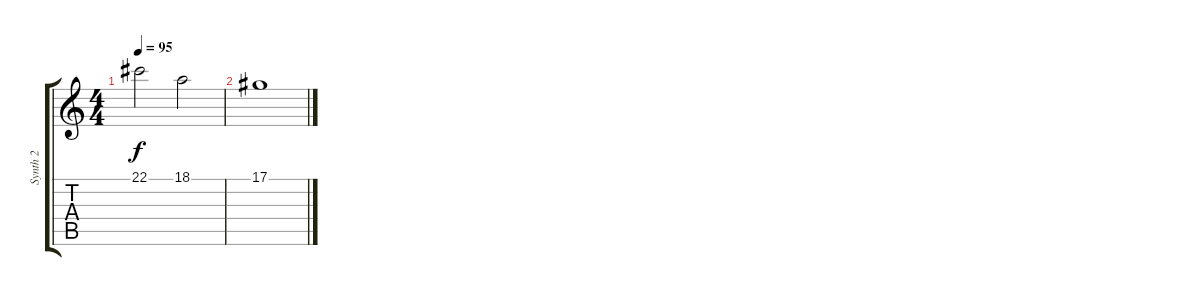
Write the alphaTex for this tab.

\track ("Synth 2" "Synth 2") {instrument lead8bassandlead}
\staff {score tabs}
\tuning (Eb4 Bb3 Gb3 Db3 Ab2 Db2) {hide}
\ts (4 4)
\tempo 95
\clef g2
\ks c
22.1.2{dy f} 18.1.2 |
17.1.1
